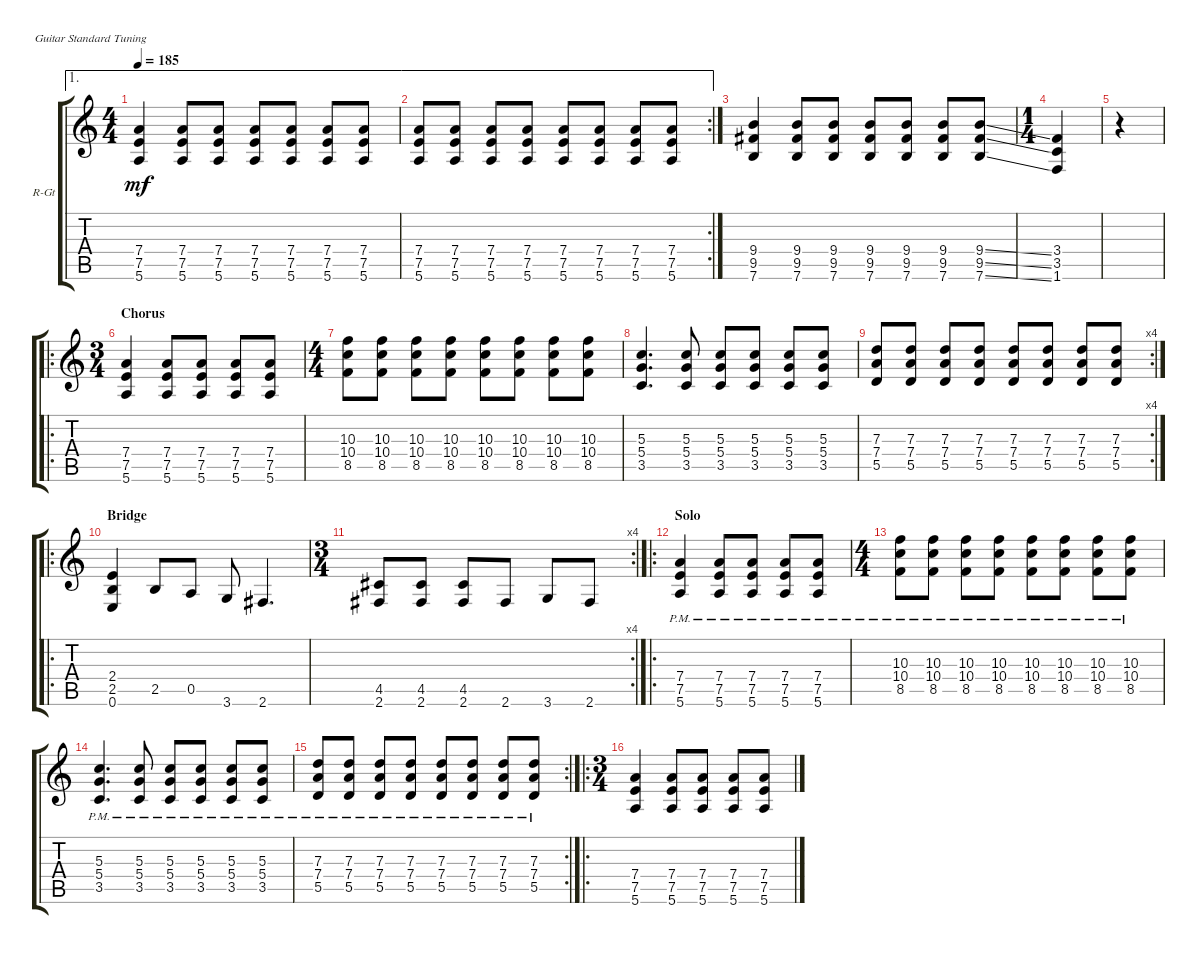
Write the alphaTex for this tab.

\defaultSystemsLayout 4
\bracketExtendMode groupsimilarinstruments
\firstSystemTrackNameOrientation horizontal
\otherSystemsTrackNameOrientation horizontal
\track ("Rhythm" "R-Gt") {instrument acousticguitarsteel}
\staff {score tabs}
\tuning (E4 B3 G3 D3 A2 E2)
\ae 1
\ts (4 4)
\tempo 185
\clef g2
\ks c
(5.6 7.5 7.4).4{dy mf} (5.6 7.5 7.4).8 (5.6 7.5 7.4).8 (5.6 7.5 7.4).8 (5.6 7.5 7.4).8 (5.6 7.5 7.4).8 (5.6 7.5 7.4).8 |
\ae 1
\rc 2
(5.6 7.5 7.4).8 (5.6 7.5 7.4).8 (5.6 7.5 7.4).8 (5.6 7.5 7.4).8 (7.4 7.5 5.6).8 (5.6 7.5 7.4).8 (7.4 7.5 5.6).8 (7.4 7.5 5.6).8 |
(7.6 9.5 9.4).4 (7.6 9.5 9.4).8 (9.4 9.5 7.6).8 (7.6 9.5 9.4).8 (9.4 9.5 7.6).8 (9.5 9.4 7.6).8 (9.5{ss} 9.4{ss} 7.6{ss}).8 |
\ts (1 4)
(1.6 3.5 3.4).4 |
r.4 |
\ro
\ts (3 4)
\section ("" "Chorus")
(7.5 5.6 7.4).4 (7.4 7.5 5.6).8 (7.5 7.4 5.6).8 (7.4 7.5 5.6).8 (7.5 7.4 5.6).8 |
\ts (4 4)
(10.4 8.5 10.3).8 (10.4 8.5 10.3).8 (10.4 8.5 10.3).8 (10.4 8.5 10.3).8 (10.4 8.5 10.3).8 (10.4 8.5 10.3).8 (10.4 8.5 10.3).8 (8.5 10.4 10.3).8 |
(3.5 5.4 5.3).4{d} (3.5 5.4 5.3).8 (3.5 5.4 5.3).8 (3.5 5.4 5.3).8 (3.5 5.4 5.3).8 (5.3 5.4 3.5).8 |
\rc 4
(5.5 7.4 7.3).8 (5.5 7.4 7.3).8 (5.5 7.4 7.3).8 (5.5 7.4 7.3).8 (5.5 7.4 7.3).8 (5.5 7.4 7.3).8 (5.5 7.4 7.3).8 (5.5 7.4 7.3).8 |
\ro
\section ("" "Bridge")
(0.6 2.5 2.4).4 2.5.8 0.5.8 3.6.8 2.6.4{d} |
\rc 4
\ts (3 4)
(2.6 4.5).8 (2.6 4.5).8 (2.6 4.5).8 2.6.8 3.6.8 2.6.8 |
\ro
\section ("" "Solo")
(7.5{pm} 7.4{pm} 5.6{pm}).4 (7.4{pm} 7.5{pm} 5.6{pm}).8 (7.5{pm} 7.4{pm} 5.6{pm}).8 (7.4{pm} 7.5{pm} 5.6{pm}).8 (7.5{pm} 7.4{pm} 5.6{pm}).8 |
\ts (4 4)
(10.4{pm} 8.5{pm} 10.3{pm}).8 (10.4{pm} 8.5{pm} 10.3{pm}).8 (10.4{pm} 8.5{pm} 10.3{pm}).8 (10.4{pm} 8.5{pm} 10.3{pm}).8 (10.4{pm} 8.5{pm} 10.3{pm}).8 (10.4{pm} 8.5{pm} 10.3{pm}).8 (10.4{pm} 8.5{pm} 10.3{pm}).8 (8.5{pm} 10.4{pm} 10.3{pm}).8 |
(3.5{pm} 5.4{pm} 5.3{pm}).4{d} (3.5{pm} 5.4{pm} 5.3{pm}).8 (3.5{pm} 5.4{pm} 5.3{pm}).8 (3.5{pm} 5.4{pm} 5.3{pm}).8 (3.5{pm} 5.4{pm} 5.3{pm}).8 (5.3{pm} 5.4{pm} 3.5{pm}).8 |
\rc 2
(5.5{pm} 7.4{pm} 7.3{pm}).8 (5.5{pm} 7.4{pm} 7.3{pm}).8 (5.5{pm} 7.4{pm} 7.3{pm}).8 (5.5{pm} 7.4{pm} 7.3{pm}).8 (5.5{pm} 7.4{pm} 7.3{pm}).8 (5.5{pm} 7.4{pm} 7.3{pm}).8 (5.5{pm} 7.4{pm} 7.3{pm}).8 (5.5{pm} 7.4{pm} 7.3{pm}).8 |
\ro
\ts (3 4)
(7.5 7.4 5.6).4 (7.4 7.5 5.6).8 (7.5 7.4 5.6).8 (7.4 7.5 5.6).8 (7.5 7.4 5.6).8
